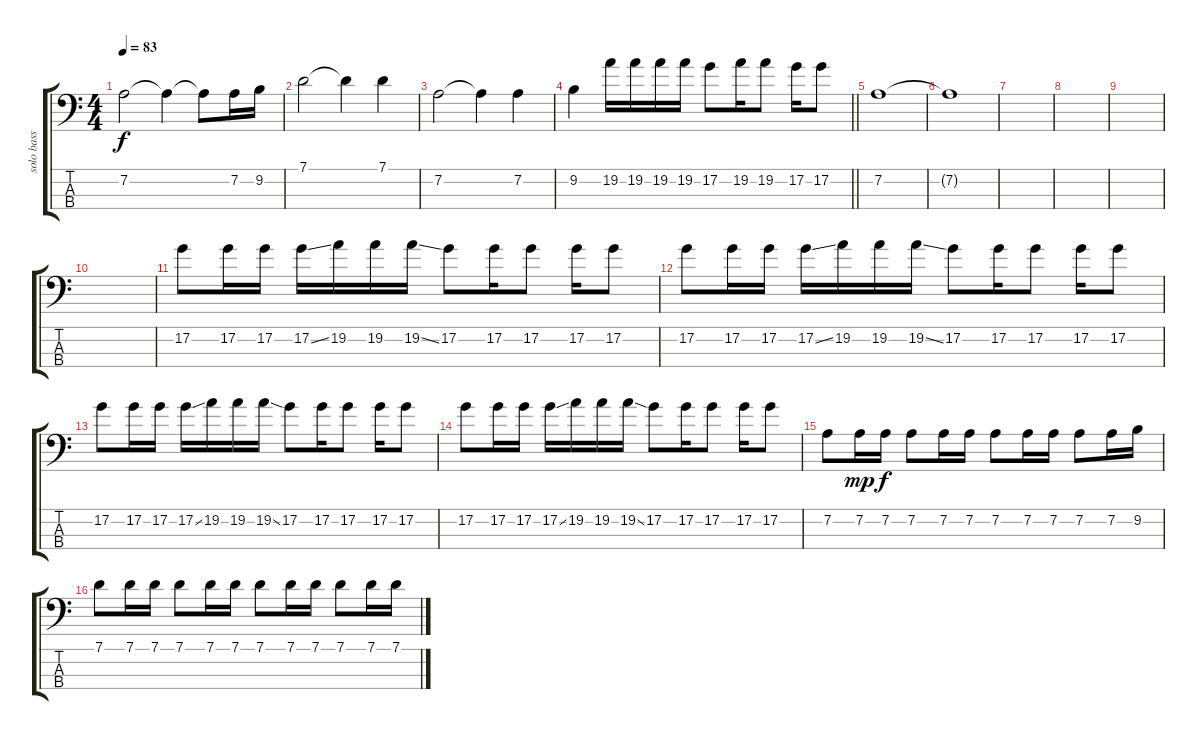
\track ("solo bass" "solo bass") {instrument electricguitarjazz}
\staff {score tabs}
\tuning (G2 D2 A1 E1) {hide}
\ts (4 4)
\tempo 83
\clef f4
\ks c
7.2.2{dy f} 7.2{t}.4 7.2{t}.8 7.2.16 9.2.16 |
7.1.2 7.1{t}.4 7.1.4 |
7.2.2 7.2{t}.4 7.2.4 |
\barLineRight lightlight
9.2.4 19.2.16 19.2.16 19.2.16 19.2.16 17.2.8 19.2.16 19.2.8 17.2.16 17.2.8 |
7.2.1 |
7.2{t}.1 |
|
|
|
|
17.2.8{volume 15} 17.2.16 17.2.16 17.2{ss}.16 19.2.16 19.2.16 19.2{ss}.16 17.2.8 17.2.16 17.2.8 17.2.16 17.2.8 |
17.2.8 17.2.16 17.2.16 17.2{ss}.16 19.2.16 19.2.16 19.2{ss}.16 17.2.8 17.2.16 17.2.8 17.2.16 17.2.8 |
17.2.8 17.2.16 17.2.16 17.2{ss}.16 19.2.16 19.2.16 19.2{ss}.16 17.2.8 17.2.16 17.2.8 17.2.16 17.2.8 |
17.2.8 17.2.16 17.2.16 17.2{ss}.16 19.2.16 19.2.16 19.2{ss}.16 17.2.8 17.2.16 17.2.8 17.2.16 17.2.8 |
7.2.8 7.2.16{dy mp} 7.2.16{dy f} 7.2.8 7.2.16 7.2.16 7.2.8 7.2.16 7.2.16 7.2.8 7.2.16 9.2.16 |
7.1.8 7.1.16 7.1.16 7.1.8 7.1.16 7.1.16 7.1.8 7.1.16 7.1.16 7.1.8 7.1.16 7.1.16
